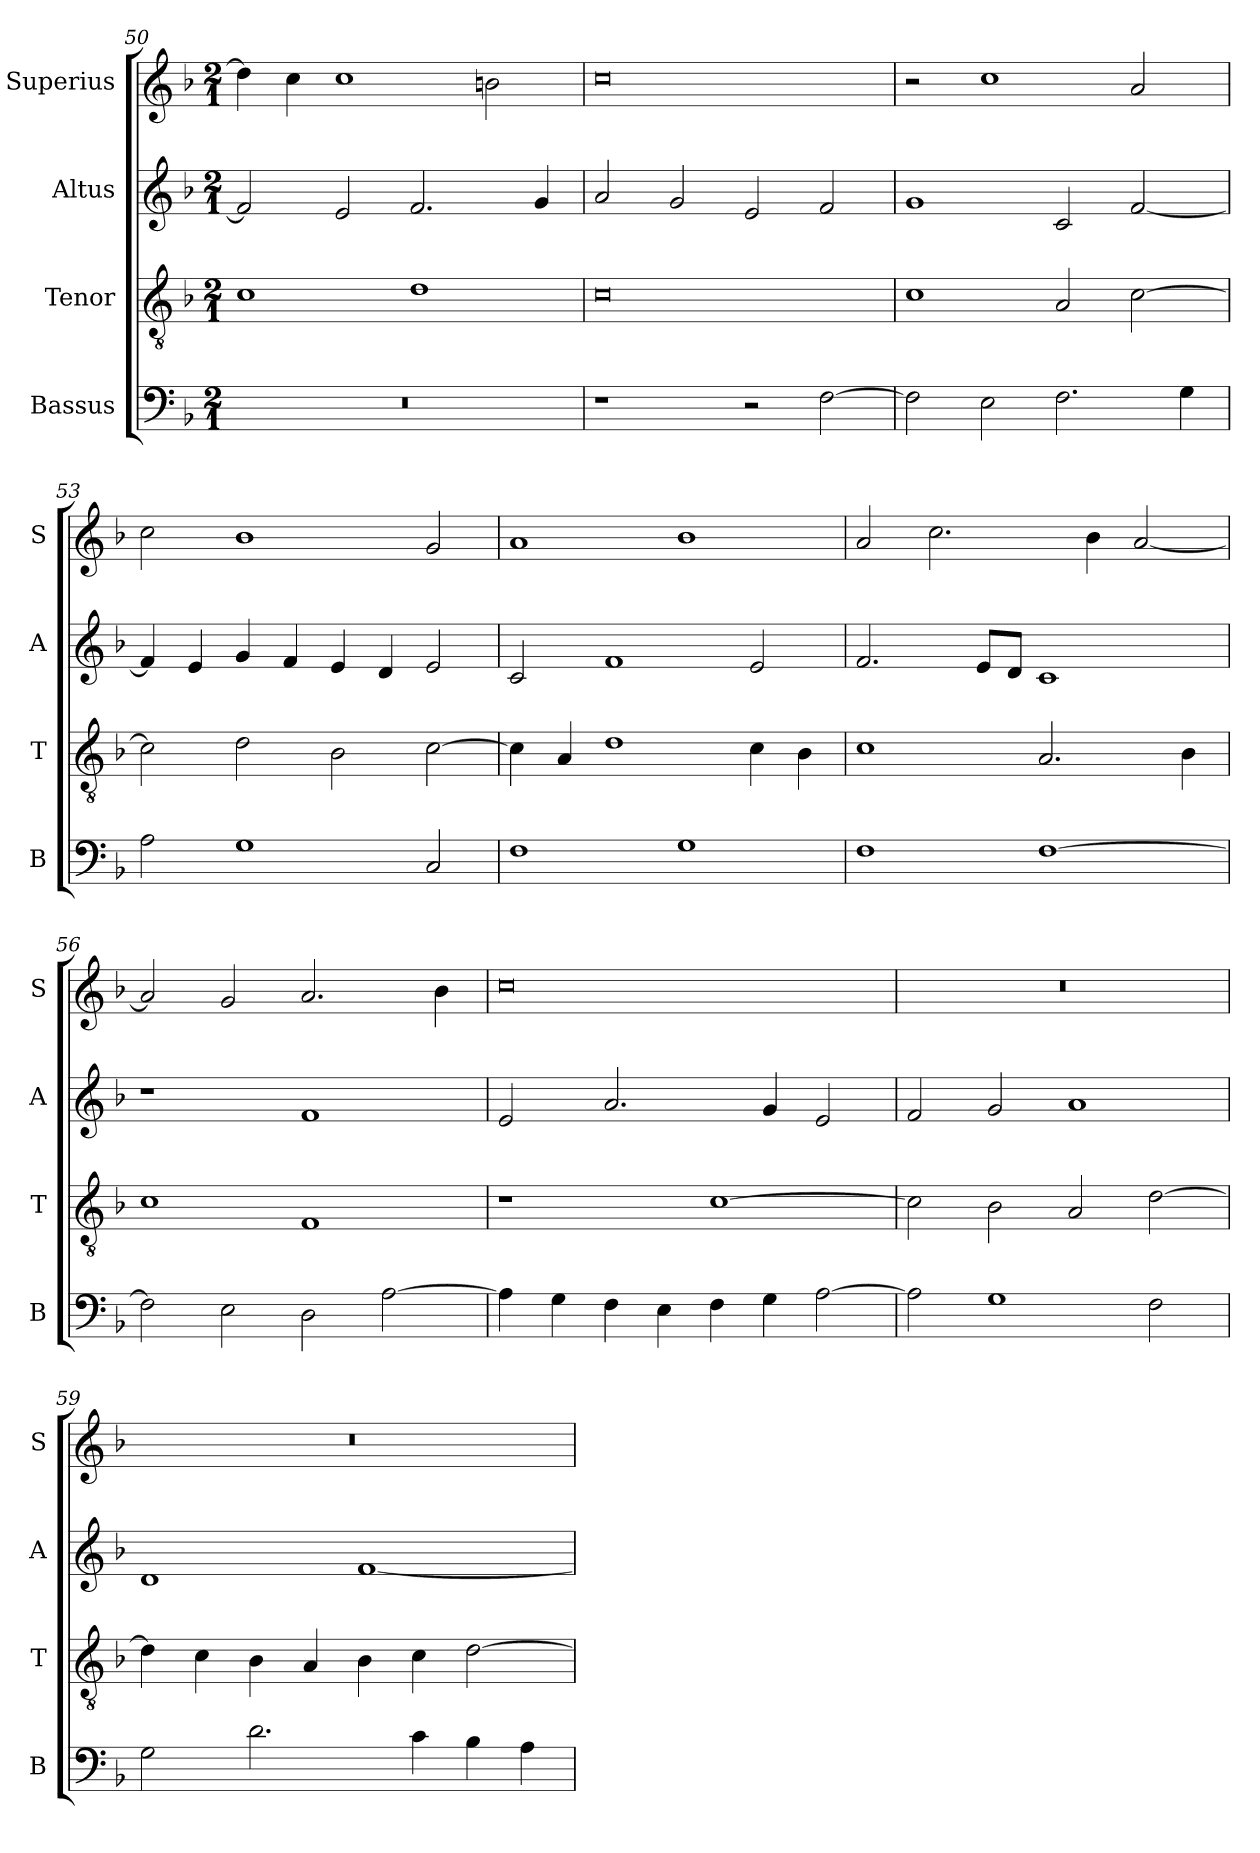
**kern	**kern	**kern	**kern
*part4	*part3	*part2	*part1
*staff4	*staff3	*staff2	*staff1
*I"Bassus	*I"Tenor	*I"Altus	*I"Superius
*I'B	*I'T	*I'A	*I'S
*clefF4	*clefGv2	*clefG2	*clefG2
*k[b-]	*k[b-]	*k[b-]	*k[b-]
*F:	*F:	*F:	*F:
*M2/1	*M2/1	*M2/1	*M2/1
=50	=50	=50	=50
0r	1c	2f]	4dd]
.	.	.	4cc
.	.	2e	1cc
.	1d	2.f	.
.	.	.	2bn
.	.	4g	.
=51	=51	=51	=51
1r	0c	2a	0cc
.	.	2g	.
2r	.	2e	.
[2F	.	2f	.
=52	=52	=52	=52
2F]	1c	1g	2r
2E	.	.	1cc
2.F	2A	2c	.
.	[2c	[2f	2a
4G	.	.	.
=53	=53	=53	=53
2A	2c]	4f]	2cc
.	.	4e	.
1G	2d	4g	1b-
.	.	4f	.
.	2B-	4e	.
.	.	4d	.
2C	[2c	2e	2g
=54	=54	=54	=54
1F	4c]	2c	1a
.	4A	.	.
.	1d	1f	.
1G	.	.	1b-
.	4c	2e	.
.	4B-	.	.
=55	=55	=55	=55
1F	1c	2.f	2a
.	.	.	2.cc
.	.	8eL	.
.	.	8dJ	.
[1F	2.A	1c	.
.	.	.	4b-
.	.	.	[2a
.	4B-	.	.
=56	=56	=56	=56
2F]	1c	1r	2a]
2E	.	.	2g
2D	1F	1f	2.a
[2A	.	.	.
.	.	.	4b-
=57	=57	=57	=57
4A]	1r	2e	0cc
4G	.	.	.
4F	.	2.a	.
4E	.	.	.
4F	[1c	.	.
4G	.	4g	.
[2A	.	2e	.
=58	=58	=58	=58
2A]	2c]	2f	0r
1G	2B-	2g	.
.	2A	1a	.
2F	[2d	.	.
=59	=59	=59	=59
2G	4d]	1d	0r
.	4c	.	.
2.d	4B-	.	.
.	4A	.	.
.	4B-	[1f	.
4c	4c	.	.
4B-	[2d	.	.
4A	.	.	.
=	=	=	=
*-	*-	*-	*-
